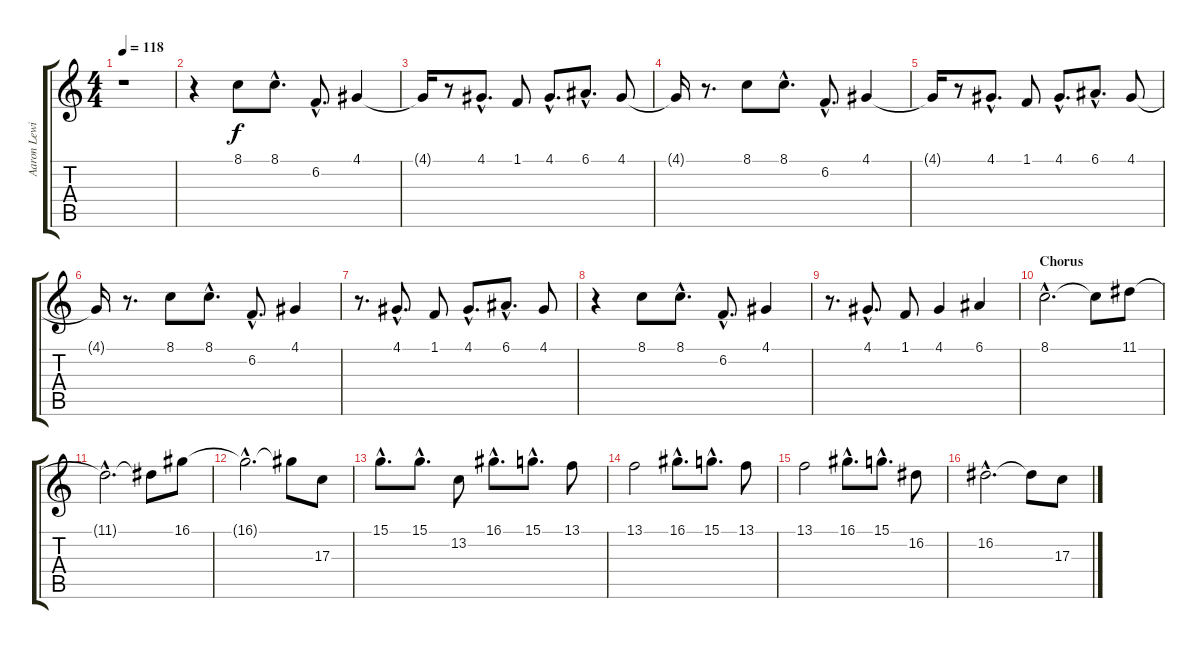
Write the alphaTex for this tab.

\track ("Aaron Lewis - Voice" "Aaron Lewi") {instrument cello}
\staff {score tabs}
\tuning (E4 B3 G3 D3 A2 E2) {hide}
\ts (4 4)
\tempo 118
\clef g2
\ks c
r.1{dy f} |
r.4 8.1.8 8.1{hac}.8{d} 6.2{hac}.8{d} 4.1.4 |
4.1{t}.16 r.8 4.1{hac}.8{d} 1.1.8 4.1{hac}.8{d} 6.1{hac}.8{d} 4.1.8 |
4.1{t}.16 r.8{d} 8.1.8 8.1{hac}.8{d} 6.2{hac}.8{d} 4.1.4 |
4.1{t}.16 r.8 4.1{hac}.8{d} 1.1.8 4.1{hac}.8{d} 6.1{hac}.8{d} 4.1.8 |
4.1{t}.16 r.8{d} 8.1.8 8.1{hac}.8{d} 6.2{hac}.8{d} 4.1.4 |
r.8{d} 4.1{hac}.8{d} 1.1.8 4.1{hac}.8{d} 6.1{hac}.8{d} 4.1.8 |
r.4 8.1.8 8.1{hac}.8{d} 6.2{hac}.8{d} 4.1.4 |
r.8{d} 4.1{hac}.8{d} 1.1.8 4.1.4 6.1.4 |
\section ("" "Chorus")
8.1{hac}.2{d volume 16} 8.1{t}.8 11.1.8 |
11.1{hac t}.2{d} 11.1{t}.8 16.1.8 |
16.1{hac t}.2{d} 16.1{t}.8 17.3.8 |
15.1{hac}.8{d} 15.1{hac}.8{d} 13.2.8 16.1{hac}.8{d} 15.1{hac}.8{d} 13.1.8 |
13.1.2 16.1{hac}.8{d} 15.1{hac}.8{d} 13.1.8 |
13.1.2 16.1{hac}.8{d} 15.1{hac}.8{d} 16.2.8 |
16.2{hac}.2{d} 16.2{t}.8 17.3.8
